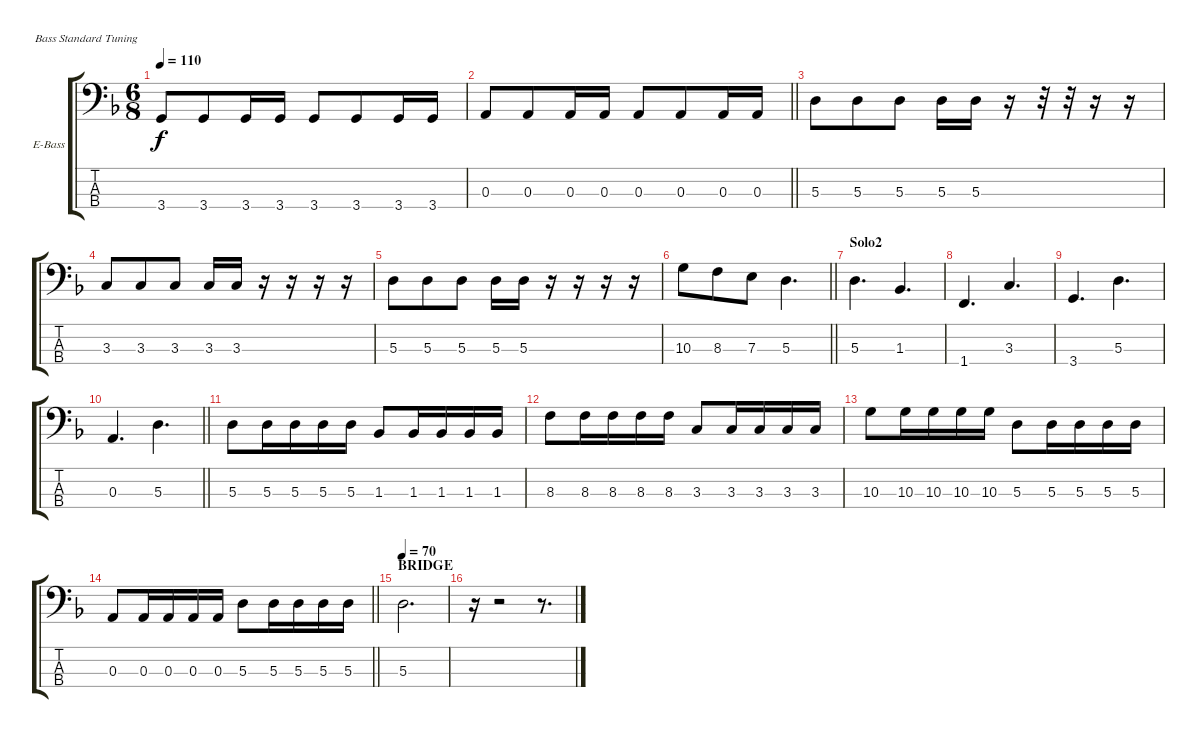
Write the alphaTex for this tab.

\bracketExtendMode groupsimilarinstruments
\firstSystemTrackNameOrientation horizontal
\otherSystemsTrackNameOrientation horizontal
\track ("Bass" "E-Bass") {instrument electricbassfinger}
\staff {score tabs}
\tuning (G2 D2 A1 E1)
\ts (6 8)
\tempo 110
\clef f4
\ks f
3.4.8{dy f} 3.4.8 3.4.16 3.4.16 3.4.8 3.4.8 3.4.16 3.4.16 |
\barLineRight lightlight
0.3.8 0.3.8 0.3.16 0.3.16 0.3.8 0.3.8 0.3.16 0.3.16 |
5.3.8 5.3.8 5.3.8 5.3.16 5.3.16 r.16 r.32 r.32 r.16 r.16 |
3.3.8 3.3.8 3.3.8 3.3.16 3.3.16 r.16 r.16 r.16 r.16 |
5.3.8 5.3.8 5.3.8 5.3.16 5.3.16 r.16 r.16 r.16 r.16 |
\barLineRight lightlight
10.3.8 8.3.8 7.3.8 5.3.4{d} |
\section ("" "Solo2")
\ks dminor
5.3.4{d} 1.3.4{d} |
1.4.4{d} 3.3.4{d} |
3.4.4{d} 5.3.4{d} |
\barLineRight lightlight
0.3.4{d} 5.3.4{d} |
\ks f
5.3.8 5.3.16 5.3.16 5.3.16 5.3.16 1.3.8 1.3.16 1.3.16 1.3.16 1.3.16 |
8.3.8 8.3.16 8.3.16 8.3.16 8.3.16 3.3.8 3.3.16 3.3.16 3.3.16 3.3.16 |
10.3.8 10.3.16 10.3.16 10.3.16 10.3.16 5.3.8 5.3.16 5.3.16 5.3.16 5.3.16 |
\barLineRight lightlight
0.3.8 0.3.16 0.3.16 0.3.16 0.3.16 5.3.8 5.3.16 5.3.16 5.3.16 5.3.16 |
\section ("" "BRIDGE")
\tempo 70
5.3.2{d} |
r.16 r.2 r.8{d}
